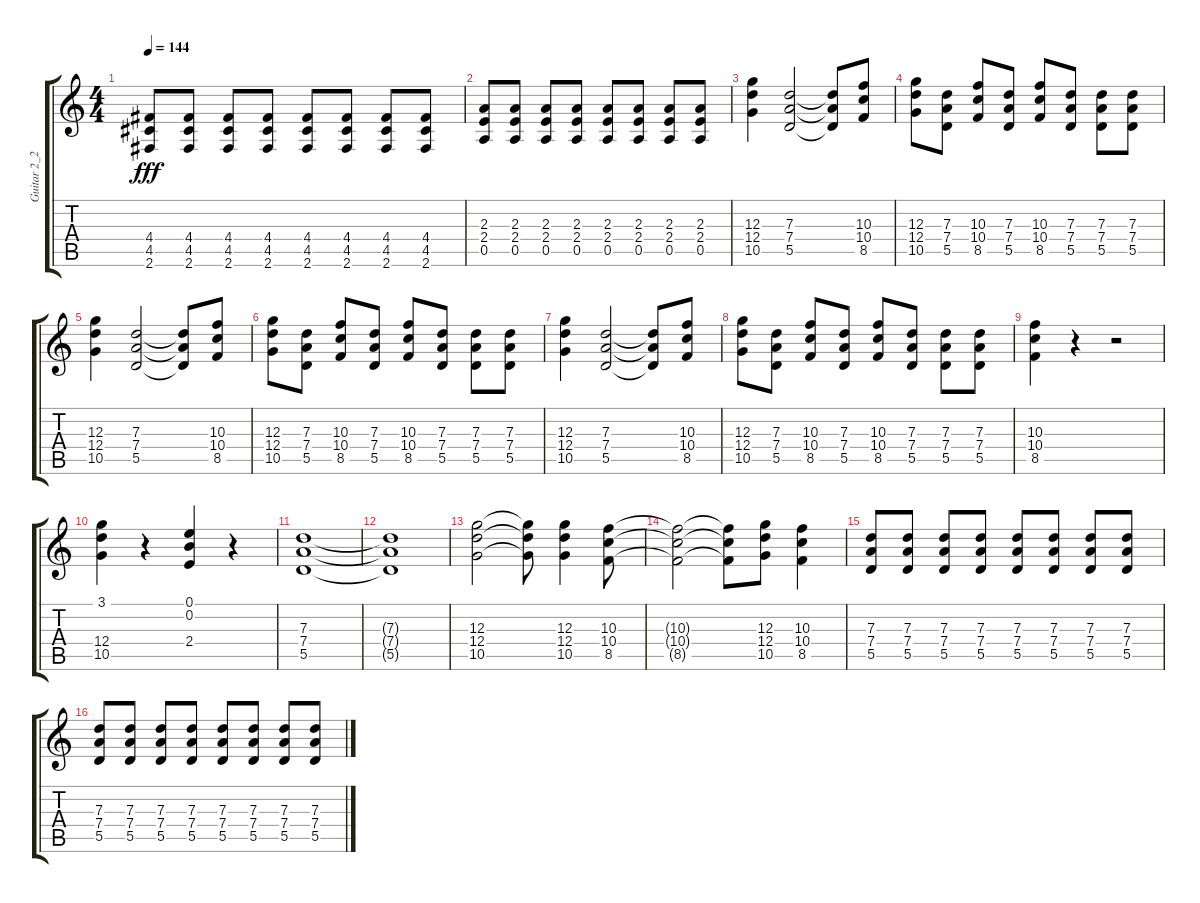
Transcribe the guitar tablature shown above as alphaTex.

\track ("Guitar 2_2" "Guitar 2_2") {instrument distortionguitar}
\staff {score tabs}
\tuning (E4 B3 G3 D3 A2 E2) {hide}
\ts (4 4)
\tempo 144
\clef g2
\ks c
(4.4 4.5 2.6).8{dy fff} (4.4 4.5 2.6).8 (4.4 4.5 2.6).8 (4.4 4.5 2.6).8 (4.4 4.5 2.6).8 (4.4 4.5 2.6).8 (4.4 4.5 2.6).8 (4.4 4.5 2.6).8 |
(2.3 2.4 0.5).8 (2.3 2.4 0.5).8 (2.3 2.4 0.5).8 (2.3 2.4 0.5).8 (2.3 2.4 0.5).8 (2.3 2.4 0.5).8 (2.3 2.4 0.5).8 (2.3 2.4 0.5).8 |
(12.3 12.4 10.5).4 (7.3 7.4 5.5).2 (7.3{t} 7.4{t} 5.5{t}).8 (10.3 10.4 8.5).8 |
(12.3 12.4 10.5).8 (7.3 7.4 5.5).8 (10.3 10.4 8.5).8 (7.3 7.4 5.5).8 (10.3 10.4 8.5).8 (7.3 7.4 5.5).8 (7.3 7.4 5.5).8{beam Down} (7.3 7.4 5.5).8{beam Down} |
(12.3 12.4 10.5).4 (7.3 7.4 5.5).2 (7.3{t} 7.4{t} 5.5{t}).8 (10.3 10.4 8.5).8 |
(12.3 12.4 10.5).8 (7.3 7.4 5.5).8 (10.3 10.4 8.5).8 (7.3 7.4 5.5).8 (10.3 10.4 8.5).8 (7.3 7.4 5.5).8 (7.3 7.4 5.5).8{beam Down} (7.3 7.4 5.5).8{beam Down} |
(12.3 12.4 10.5).4 (7.3 7.4 5.5).2 (7.3{t} 7.4{t} 5.5{t}).8 (10.3 10.4 8.5).8 |
(12.3 12.4 10.5).8 (7.3 7.4 5.5).8 (10.3 10.4 8.5).8 (7.3 7.4 5.5).8 (10.3 10.4 8.5).8 (7.3 7.4 5.5).8 (7.3 7.4 5.5).8{beam Down} (7.3 7.4 5.5).8{beam Down} |
(10.3 10.4 8.5).4 r.4 r.2 |
(3.1 12.4 10.5).4 r.4 (0.1 0.2 2.4).4 r.4 |
(7.3 7.4 5.5).1 |
(7.3{t} 7.4{t} 5.5{t}).1 |
(12.3 12.4 10.5).2 (12.3{t} 12.4{t} 10.5{t}).8 (12.3 12.4 10.5).4 (10.3 10.4 8.5).8 |
(10.3{t} 10.4{t} 8.5{t}).2 (10.3{t} 10.4{t} 8.5{t}).8 (12.3 12.4 10.5).8 (10.3 10.4 8.5).4 |
(7.3 7.4 5.5).8 (7.3 7.4 5.5).8 (7.3 7.4 5.5).8 (7.3 7.4 5.5).8 (7.3 7.4 5.5).8 (7.3 7.4 5.5).8 (7.3 7.4 5.5).8 (7.3 7.4 5.5).8 |
(7.3 7.4 5.5).8 (7.3 7.4 5.5).8 (7.3 7.4 5.5).8 (7.3 7.4 5.5).8 (7.3 7.4 5.5).8 (7.3 7.4 5.5).8 (7.3 7.4 5.5).8 (7.3 7.4 5.5).8
